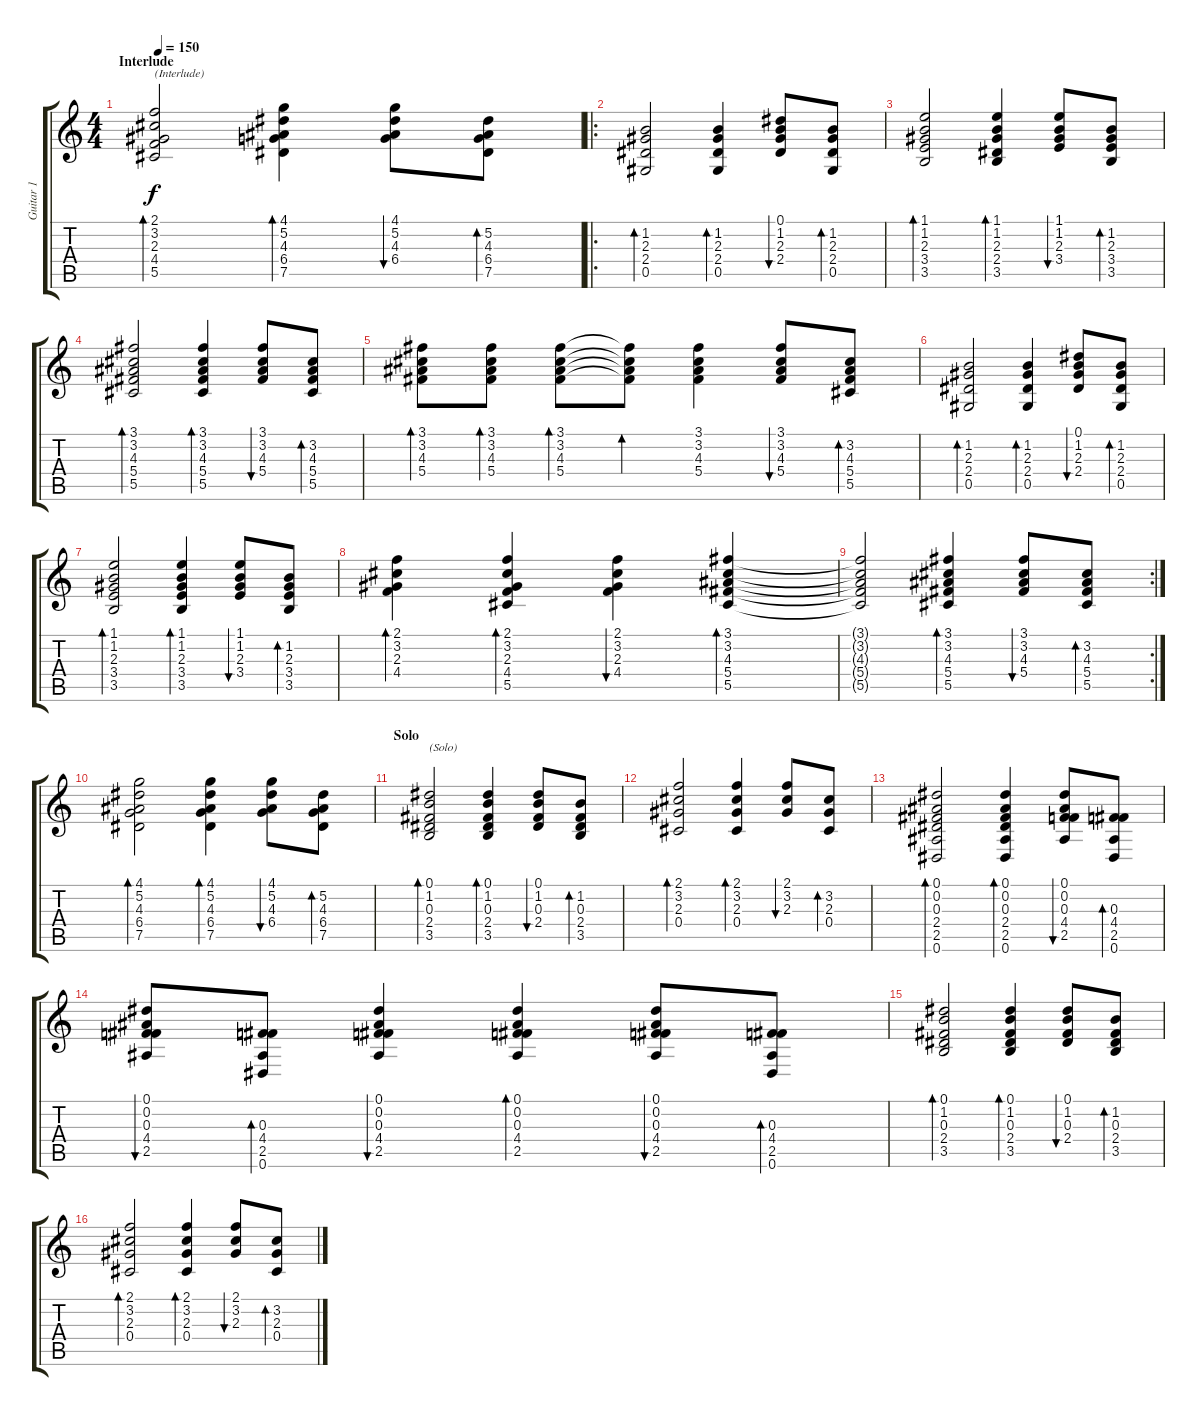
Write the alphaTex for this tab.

\track ("Guitar 1" "Guitar 1") {instrument acousticguitarsteel}
\staff {score tabs}
\tuning (Eb4 Bb3 Gb3 Db3 Ab2 Eb2) {hide}
\ts (4 4)
\section ("" "Interlude")
\tempo 150
\clef g2
\ks c
(2.1 3.2 2.3 4.4 5.5).2{bd 120 txt "(Interlude)" dy f} (4.1 5.2 4.3 6.4 7.5).4{bd 120} (4.1 5.2 4.3 6.4).8{bu 120} (5.2 4.3 6.4 7.5).8{bd 120} |
\ro
(1.2 2.3 2.4 0.5).2{bd 120} (1.2 2.3 2.4 0.5).4{bd 120} (0.1 1.2 2.3 2.4).8{bu 120} (1.2 2.3 2.4 0.5).8{bd 120} |
(1.1 1.2 2.3 3.4 3.5).2{bd 120} (1.1 1.2 2.3 2.4 3.5).4{bd 120} (1.1 1.2 2.3 3.4).8{bu 120} (1.2 2.3 3.4 3.5).8{bd 120} |
(3.1 3.2 4.3 5.4 5.5).2{bd 120} (3.1 3.2 4.3 5.4 5.5).4{bd 120} (3.1 3.2 4.3 5.4).8{bu 120} (3.2 4.3 5.4 5.5).8{bd 120} |
(3.1 3.2 4.3 5.4).8{bd 120} (3.1 3.2 4.3 5.4).8{bd 120} (3.1 3.2 4.3 5.4).8{bd 120} (3.1{t} 3.2{t} 4.3{t} 5.4{t}).8{bd 120} (3.1 3.2 4.3 5.4).4 (3.1 3.2 4.3 5.4).8{bu 120} (3.2 4.3 5.4 5.5).8{bd 120} |
(1.2 2.3 2.4 0.5).2{bd 120} (1.2 2.3 2.4 0.5).4{bd 120} (0.1 1.2 2.3 2.4).8{bu 120} (1.2 2.3 2.4 0.5).8{bd 120} |
(1.1 1.2 2.3 3.4 3.5).2{bd 120} (1.1 1.2 2.3 3.4 3.5).4{bd 120} (1.1 1.2 2.3 3.4).8{bu 120} (1.2 2.3 3.4 3.5).8{bd 120} |
(2.1 3.2 2.3 4.4).4{bd 120} (2.1 3.2 2.3 4.4 5.5).4{bd 120} (2.1 3.2 2.3 4.4).4{bu 120} (3.1 3.2 4.3 5.4 5.5).4{bd 120} |
\rc 2
(3.1{t} 3.2{t} 4.3{t} 5.4{t} 5.5{t}).2 (3.1 3.2 4.3 5.4 5.5).4{bd 120} (3.1 3.2 4.3 5.4).8{bu 120} (3.2 4.3 5.4 5.5).8{bd 120} |
(4.1 5.2 4.3 6.4 7.5).2{bd 120} (4.1 5.2 4.3 6.4 7.5).4{bd 120} (4.1 5.2 4.3 6.4).8{bu 120} (5.2 4.3 6.4 7.5).8{bd 120} |
\section ("" "Solo")
(0.1 1.2 0.3 2.4 3.5).2{bd 120 txt "(Solo)"} (0.1 1.2 0.3 2.4 3.5).4{bd 120} (0.1 1.2 0.3 2.4).8{bu 120} (1.2 0.3 2.4 3.5).8{bd 120} |
(2.1 3.2 2.3 0.4).2{bd 120} (2.1 3.2 2.3 0.4).4{bd 120} (2.1 3.2 2.3).8{bu 120} (3.2 2.3 0.4).8{bd 120} |
(0.1 0.2 0.3 2.4 2.5 0.6).2{bd 120} (0.1 0.2 0.3 2.4 2.5 0.6).4{bd 120} (0.1 0.2 0.3 4.4 2.5).8{bu 120} (0.3 4.4 2.5 0.6).8{bd 120} |
(0.1 0.2 0.3 4.4 2.5).8{bu 120} (0.3 4.4 2.5 0.6).8{bd 120} (0.1 0.2 0.3 4.4 2.5).4{bu 120} (0.1 0.2 0.3 4.4 2.5).4{bd 120} (0.1 0.2 0.3 4.4 2.5).8{bu 120} (0.3 4.4 2.5 0.6).8{bd 120} |
(0.1 1.2 0.3 2.4 3.5).2{bd 120} (0.1 1.2 0.3 2.4 3.5).4{bd 120} (0.1 1.2 0.3 2.4).8{bu 120} (1.2 0.3 2.4 3.5).8{bd 120} |
(2.1 3.2 2.3 0.4).2{bd 120} (2.1 3.2 2.3 0.4).4{bd 120} (2.1 3.2 2.3).8{bu 120} (3.2 2.3 0.4).8{bd 120}
